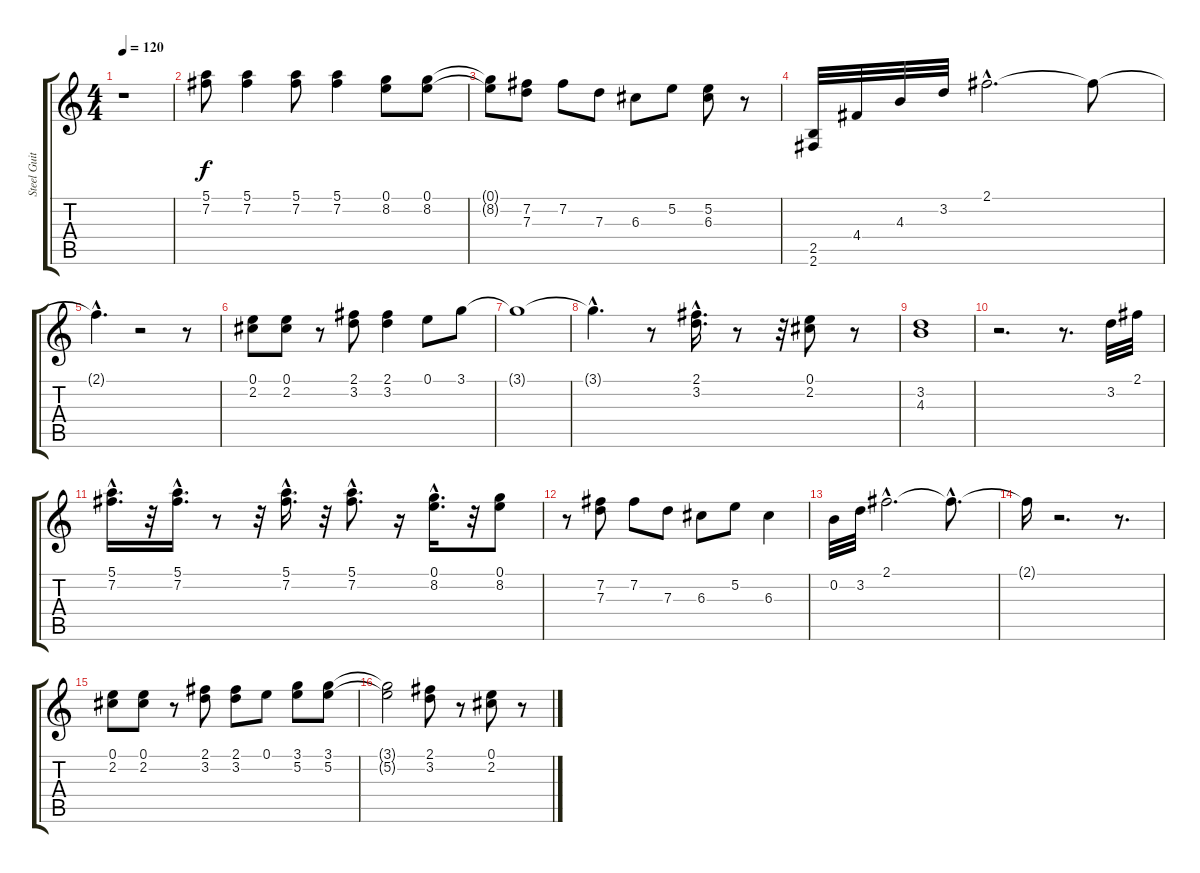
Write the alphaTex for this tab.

\track ("Steel Guitar" "Steel Guit") {instrument acousticguitarsteel}
\staff {score tabs}
\tuning (E4 B3 G3 D3 A2 E2) {hide}
\ts (4 4)
\tempo 120
\clef g2
\ks c
r.1{dy f instrument acousticguitarsteel} |
(5.1 7.2).8 (5.1 7.2).4 (5.1 7.2).8 (5.1 7.2).4 (0.1 8.2).8 (0.1 8.2).8 |
(0.1{t} 8.2{t}).8 (7.2 7.3).8 7.2.8 7.3.8 6.3.8 5.2.8 (5.2 6.3).8 r.8 |
(2.5 2.6).32 4.4.32 4.3.32 3.2.32 2.1{hac}.2{d} 2.1{t}.8 |
2.1{hac t}.4{d} r.2 r.8 |
(0.1 2.2).8 (0.1 2.2).8 r.8 (2.1 3.2).8 (2.1 3.2).4 0.1.8 3.1.8 |
3.1{t}.1 |
3.1{hac t}.4{d} r.8 (2.1{hac} 3.2{hac}).16{d} r.8 r.32 (0.1 2.2).8 r.8 |
(3.2 4.3).1 |
r.2{d} r.8{d} 3.2.32 2.1.32 |
(5.1{hac} 7.2).16{d} r.32 (5.1{hac} 7.2{hac}).16{d} r.8 r.32 (5.1{hac} 7.2{hac}).16{d} r.32 (5.1{hac} 7.2{hac}).8{d} r.16 (0.1{hac} 8.2{hac}).16{d} r.32 (0.1 8.2).8 |
r.8 (7.2 7.3).8 7.2.8 7.3.8 6.3.8 5.2.8 6.3.4 |
0.2.32 3.2.32 2.1{hac}.2{d} 2.1{hac t}.8{d} |
2.1{t}.16 r.2{d} r.8{d} |
(0.1 2.2).8 (0.1 2.2).8 r.8 (2.1 3.2).8 (2.1 3.2).8 0.1.8 (3.1 5.2).8 (3.1 5.2).8 |
(3.1{t} 5.2{t}).2 (2.1 3.2).8 r.8 (0.1 2.2).8 r.8
